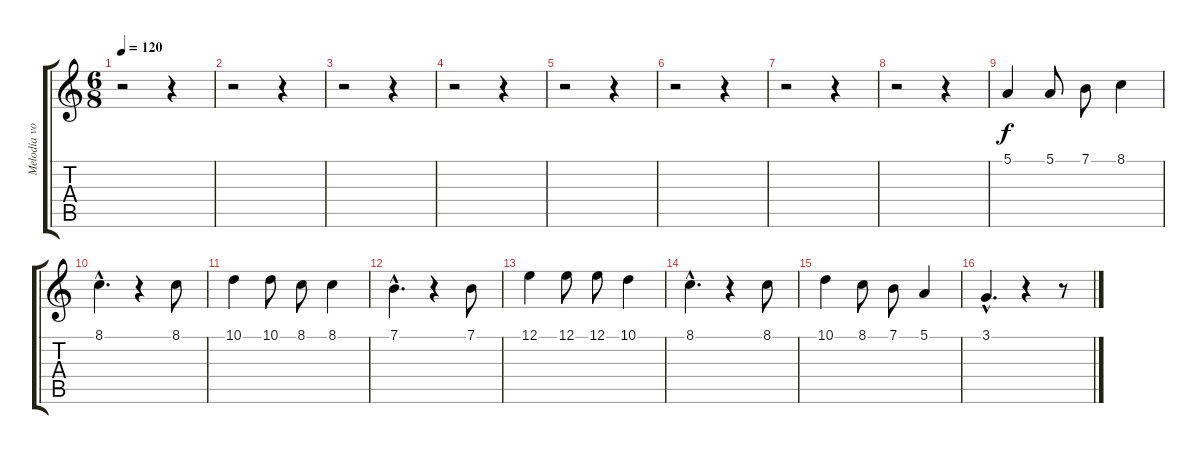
\track ("Melodía vocal" "Melodía vo") {instrument acousticgrandpiano}
\staff {score tabs}
\tuning (E4 B3 G3 D3 A2 E2) {hide}
\ts (6 8)
\tempo 120
\clef g2
\ks c
r.2{dy f} r.4 |
r.2 r.4 |
r.2 r.4 |
r.2 r.4 |
r.2 r.4 |
r.2 r.4 |
r.2 r.4 |
r.2 r.4 |
5.1.4 5.1.8 7.1.8 8.1.4 |
8.1{hac}.4{d} r.4 8.1.8 |
10.1.4 10.1.8 8.1.8 8.1.4 |
7.1{hac}.4{d} r.4 7.1.8 |
12.1.4 12.1.8 12.1.8 10.1.4 |
8.1{hac}.4{d} r.4 8.1.8 |
10.1.4 8.1.8 7.1.8 5.1.4 |
3.1{hac}.4{d} r.4 r.8
